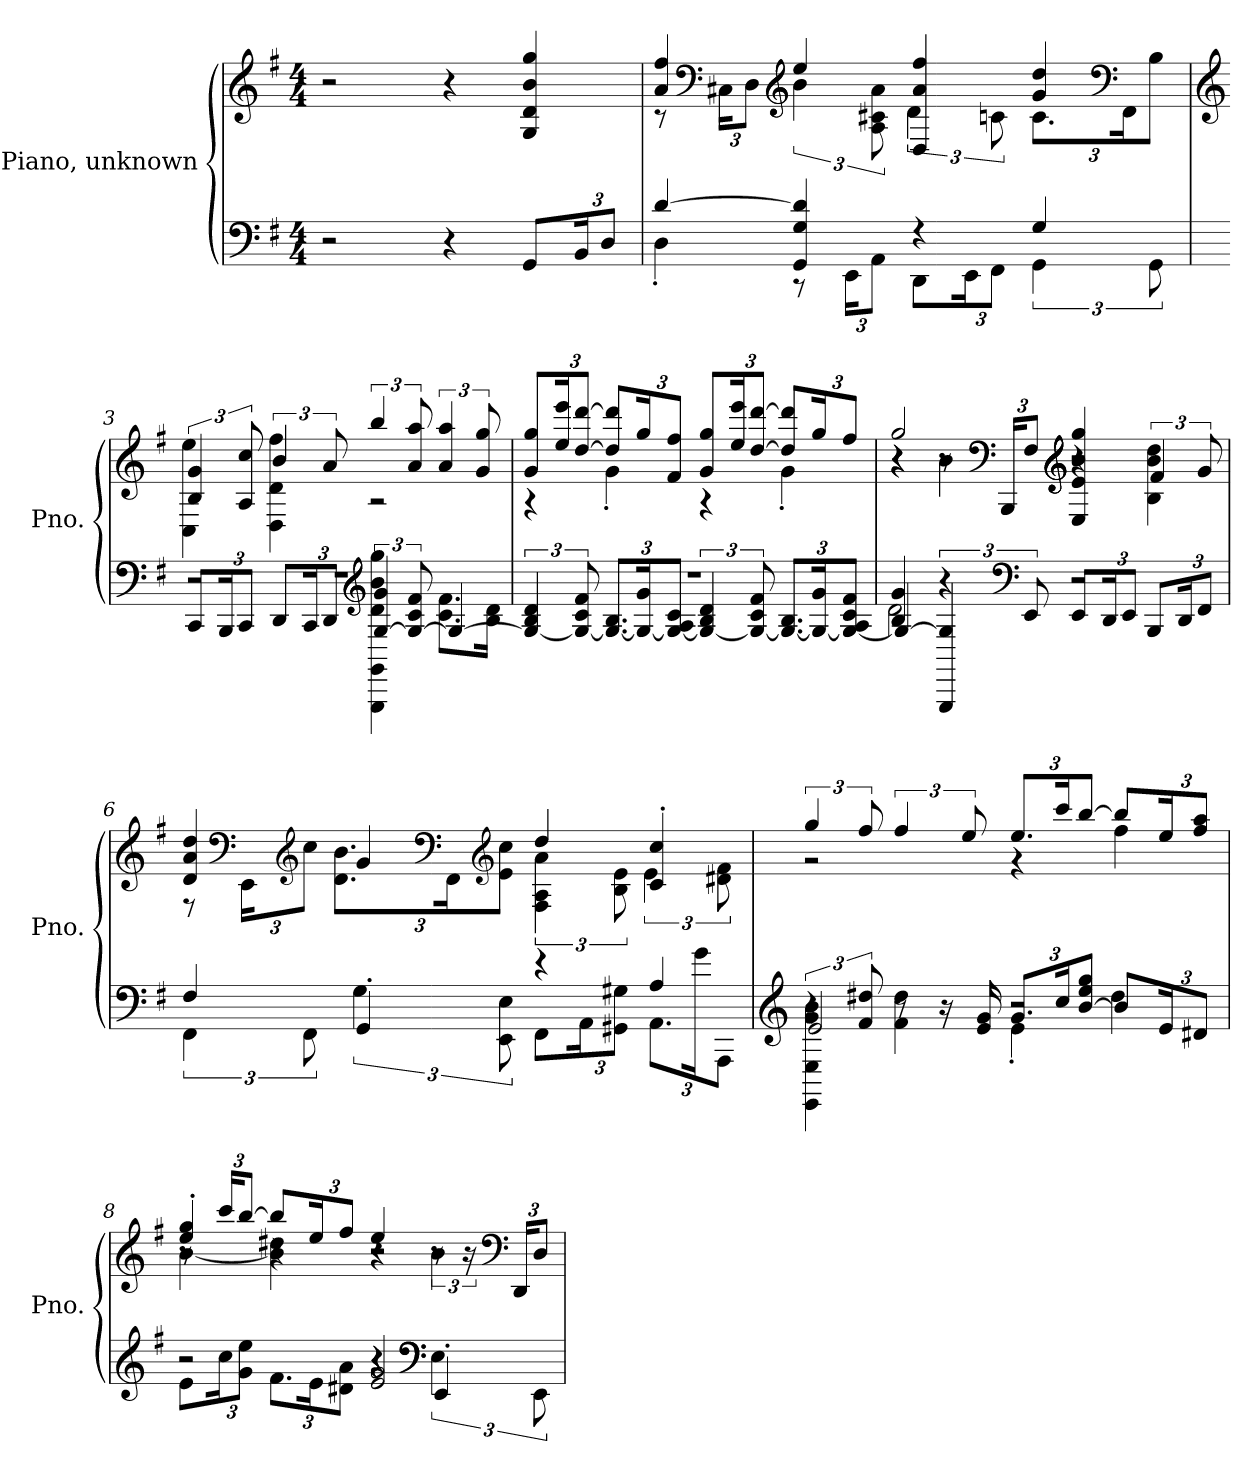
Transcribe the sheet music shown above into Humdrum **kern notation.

**kern	**kern
*part1	*part1
*staff2	*staff1
*I"Piano, unknown	*
*I'Pno.	*
*clefF4	*clefG2
*k[f#]	*k[f#]
*M4/4	*M4/4
*MM120	*MM120
=1	=1
2r	2r
4r	4r
8GG/L	4G/ 4d/ 4b/ 4gg/
*Xbrackettup	*
24BB/K	.
12D/J	.
=2	=2
*^	*^
[4d/	4D'\	4a/ 4ff#/	8r
*	*	*clefF4	*
*	*	*	*Xbrackettup
.	.	.	24C#X\KL
.	.	.	12D\J
*	*	*clefG2	*
*	*	*	*brackettup
4GG/ 4G/ 4d/]	8r	4ee/	6b\
.	24EE\KL	.	.
.	12AA\J	.	12A\ 12c#X\ 12a\
4r	8DD\L	4D/ 4a/ 4ff#/	6d\
.	24EE\K	.	.
.	12FF#\J	.	12cn\
*	*brackettup	*	*Xbrackettup
4G/	6GG\	4g/ 4dd/	12.c\L
*	*	*clefF4	*
.	.	.	24FF#\K
.	12GG\	.	12B\J
*v	*v	*	*
!!LO:LB:g=z	!!
=3	=3	=3
*	*clefG2	*
*^	*	*
*	*^	*	*
*	*	*	*brackettup	*
1r	2r	8CC/L	6B/ 6g/	4C\ 4ee\
*	*	*Xbrackettup	*	*
.	.	24BBB/K	.	.
.	.	12CC/J	12A/ 12cc/	.
.	.	8DD/L	6b/	4D\ 4d\ 4ff#\
.	.	24CC/K	.	.
.	.	12DD/J	12a/	.
*clefG2	*	*	*	*
*	*	*brackettup	*	*
.	4GGG\ 4GG\ 4d\ 4b\ 4gg\	[6G/ 6g/	6bb/	2r
.	.	12G/_ 12c/ 12f#/	12a/ 12aa/	.
.	8.c\ 8.f#\L	4G/_	6a/ 6aa/	.
.	.	.	12g/ 12gg/	.
.	16B\ 16d\Jk	.	.	.
*	*v	*v	*	*
=4	=4	=4	=4
1r	6G/_ 6B/ 6d/	8g/ 8gg/L	4r
*	*	*Xbrackettup	*
.	.	24ee/ 24eee/K	.
.	12G/_ 12c/ 12f#/	[12dd/ [12ddd/J	.
*	*Xbrackettup	*	*
.	12.G/_ 12.B/L	8dd/] 8ddd/]L	4g'\
.	24G/_ 24g/K	24gg/K	.
.	12G/_ 12A/ 12c/J	12f#/ 12ff#/J	.
*	*brackettup	*	*
.	6G/_ 6B/ 6d/	8g/ 8gg/L	4r
.	.	24ee/ 24eee/K	.
.	12G/_ 12c/ 12f#/	[12dd/ [12ddd/J	.
*	*Xbrackettup	*	*
.	12.G/_ 12.B/L	8dd/] 8ddd/]L	4g'\
.	24G/_ 24g/K	24gg/K	.
.	12G/_ 12A/ 12c/ 12f#/J	12ff#/J	.
!!LO:LB:g=z
=5	=5	=5	=5
*	*^	*	*^
4B/ 4g/	2d\	4G/_	2gg/	4r	4r
*	*	*brackettup	*	*	*
4r	.	6GGG/ 6G/]	.	4b\	8r
*	*	*	*clefF4	*	*
.	.	.	.	.	24BBB/KL
*clefF4	*	*	*	*	*
.	.	12EE/	.	.	12F#/J
*	*	*	*clefG2	*	*
2r	2r	8EE/L	2r	4r	4E/ 4e/ 4b/ 4gg/
*	*	*Xbrackettup	*	*	*
.	.	24DD/K	.	.	.
.	.	12EE/J	.	.	.
*	*	*	*	*	*brackettup
.	.	8BBB/L	.	4B\ 4b\ 4dd\	6f#/
.	.	24DD/K	.	.	.
.	.	12FF#/J	.	.	12g/
*	*v	*v	*	*	*
*	*	*v	*v	*v
=6	=6	=6
*	*brackettup	*
*	*	*^
4F#/	6FF#\	4d/ 4a/ 4dd/	8r
*	*	*clefF4	*
*	*	*	*Xbrackettup
.	.	.	24EE\KL
*	*	*clefG2	*
.	12FF#\	.	12cc\J
4GG'/	6G\	4g/	12.d\ 12.b\L
*	*	*clefF4	*
.	.	.	24FF#\K
*	*	*clefG2	*
.	12EE\ 12E\	.	12e\ 12cc\J
*	*	*	*brackettup
4r	8FF#\L	4dd/	6F#\ 6A\ 6a\
*	*Xbrackettup	*	*
.	24AA\K	.	.
.	12GG#X\ 12G#X\J	.	12B\ 12e\
4A/	12.AA\L	4c/' 4cc/'	6e\
.	24g\K	.	.
.	12AAA\J	.	12d#X\ 12f#\
*v	*v	*	*
!!LO:LB:g=z	!!
=7	=7	=7
*clefG2	*	*
*brackettup	*	*
*^	*	*
*	*^	*	*
6r	4EE\ 4E\ 4g\ 4b\	2e/	6gg/	2r
12f#/ 12dd#X/	.	.	12ff#/	.
8r	4f#\ 4dd#\	.	6ff#/	.
16r	.	.	.	.
.	.	.	12ee/	.
16e/ 16g/	.	.	.	.
*Xbrackettup	*	*	*Xbrackettup	*
12.g/L	4e'\	2r	12.ee/L	4r
24cc/K	.	.	24ccc/K	.
[12b/ 12ee/ 12gg/J	.	.	[12bb/J	.
8b/L]	4dd#\	.	8bb/L]	4ff#\
24e/K	.	.	24ee/K	.
12d#X/J	.	.	12ff#/ 12aa/J	.
=8	=8	=8	=8	=8
*	*	*	*	*^
2r	8e\L	2r	4ee/' 4gg/'	[4b\	8r
.	24cc\K	.	.	.	24ccc/KL
.	12g\ 12ee\J	.	.	.	[12bb/J
.	12.f#\L	.	4r	4b\] 4dd#X\	8bb/L]
.	24e\K	.	.	.	24ee/K
.	12d#X\ 12a\J	.	.	.	12ff#/J
2e/ 2g/	4r	4r	2r	4r	4ee/
*clefF4	*	*	*	*	*
*	*brackettup	*	*	*	*brackettup
.	6E\	4EE'/	.	4b\	12r
.	.	.	.	.	24r
*	*	*	*clefF4	*	*
.	.	.	.	.	24DD/KL
.	12EE\	.	.	.	12D/J
*v	*v	*v	*	*	*
*	*v	*v	*v
=	=
*-	*-
